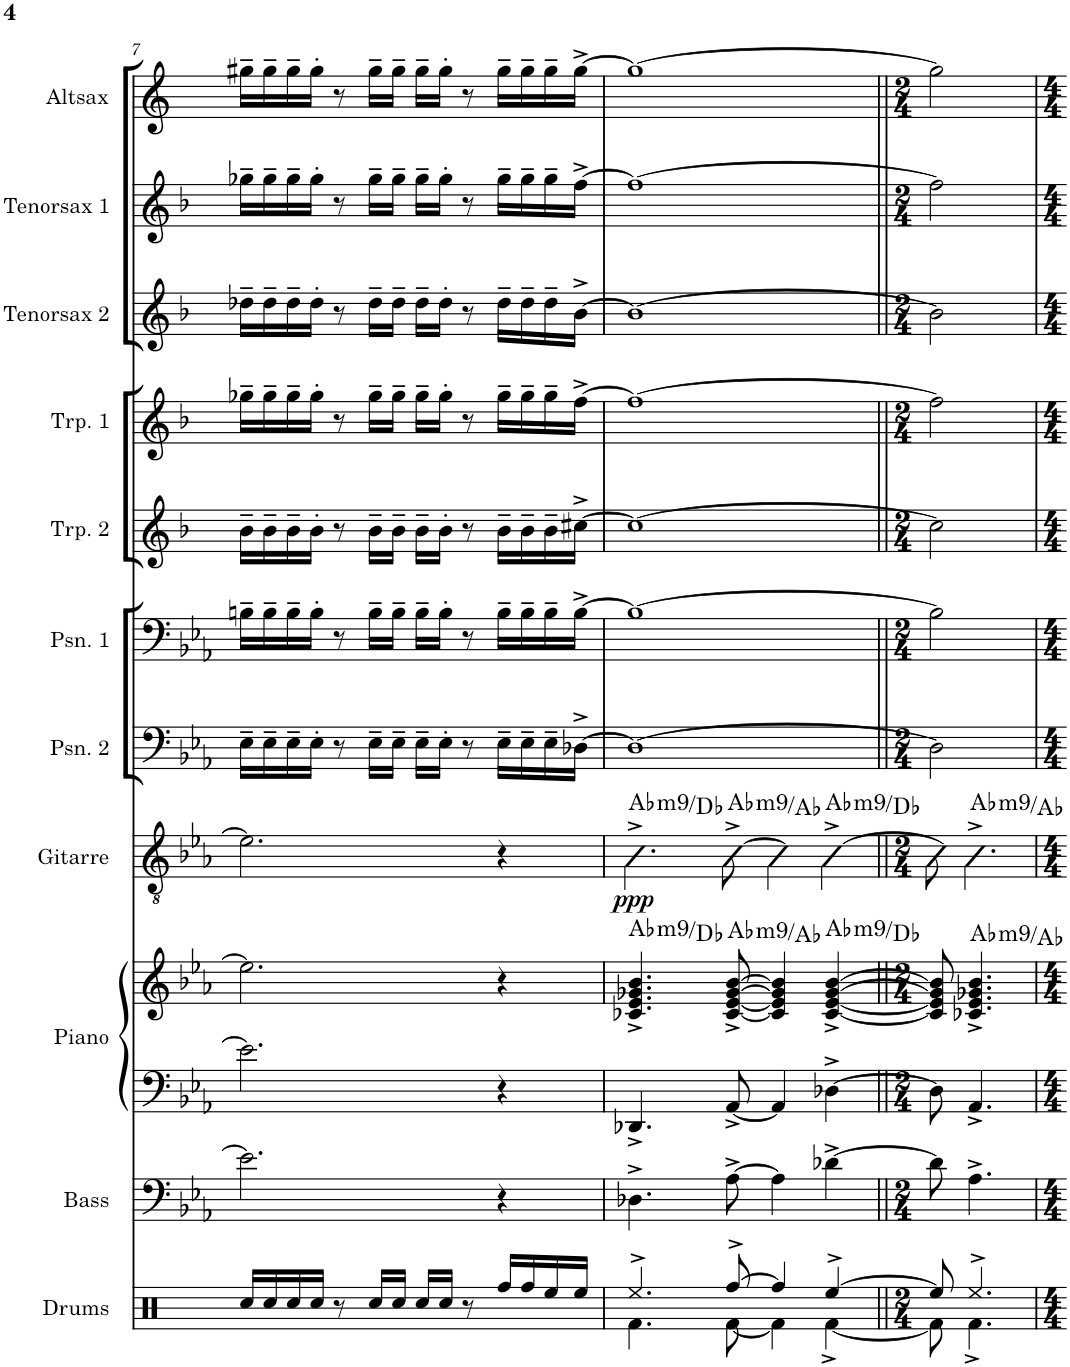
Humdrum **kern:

**kern	**kern	**kern	**kern	**harte	**kern	**dynam	**harte	**kern	**kern	**kern	**kern	**kern	**kern	**kern
*part11	*part10	*part9	*part9	*part9	*part8	*part8	*part8	*part7	*part6	*part5	*part4	*part3	*part2	*part1
*staff12	*staff11	*staff10	*staff9	*	*staff8	*staff8	*	*staff7	*staff6	*staff5	*staff4	*staff3	*staff2	*staff1
*I"Drums	*I"Bass	*I"Piano	*	*	*I"Gitarre	*	*	*I"Posaune 2	*I"Posaune 1	*I"Trompete 2	*I"Trompete 1	*I"Tenorsaxophon 2	*I"Tenorsaxophon 1	*I"Altsaxophon
*I'Drums	*I'Bass	*I'Piano	*	*	*I'Gitarre	*	*	*I'Psn. 2	*I'Psn. 1	*I'Trp. 2	*I'Trp. 1	*I'Tenorsax 2	*I'Tenorsax 1	*I'Altsax
!!LO:PB:g=z
*clefX	*clefF4	*clefF4	*clefG2	*	*clefGv2	*	*	*clefF4	*clefF4	*clefG2	*clefG2	*clefG2	*clefG2	*clefG2
*	*Trd7c12	*	*	*	*	*	*	*	*	*Trd1c2	*Trd1c2	*Trd8c14	*Trd8c14	*Trd5c9
*k[]	*k[b-e-a-]	*k[b-e-a-]	*k[b-e-a-]	*	*k[b-e-a-]	*	*	*k[b-e-a-]	*k[b-e-a-]	*k[b-]	*k[b-]	*k[b-]	*k[b-]	*k[]
*M4/4	*M4/4	*M4/4	*M4/4	*	*M4/4	*	*	*M4/4	*M4/4	*M4/4	*M4/4	*M4/4	*M4/4	*M4/4
=7	=7	=7	=7	=7	=7	=7	=7	=7	=7	=7	=7	=7	=7	=7
16Rcc/LL	2.e-\]	2.e-\]	2.ee-\]	.	2.e-\]	.	.	16E-~\LL	16Bn~\LL	16b-~\LL	16gg-X~\LL	16dd-X~\LL	16gg-X~\LL	16gg#X~\LL
16Rcc/	.	.	.	.	.	.	.	16E-~\	16B~\	16b-~\	16gg-~\	16dd-~\	16gg-~\	16gg#~\
16Rcc/	.	.	.	.	.	.	.	16E-~\	16B~\	16b-~\	16gg-~\	16dd-~\	16gg-~\	16gg#~\
16Rcc/JJ	.	.	.	.	.	.	.	16E-'\JJ	16B'\JJ	16b-'\JJ	16gg-'\JJ	16dd-'\JJ	16gg-'\JJ	16gg#'\JJ
8r	.	.	.	.	.	.	.	8r	8r	8r	8r	8r	8r	8r
16Rcc/LL	.	.	.	.	.	.	.	16E-~\LL	16B~\LL	16b-~\LL	16gg-~\LL	16dd-~\LL	16gg-~\LL	16gg#~\LL
16Rcc/JJ	.	.	.	.	.	.	.	16E-~\JJ	16B~\JJ	16b-~\JJ	16gg-~\JJ	16dd-~\JJ	16gg-~\JJ	16gg#~\JJ
16Rcc/LL	.	.	.	.	.	.	.	16E-~\LL	16B~\LL	16b-~\LL	16gg-~\LL	16dd-~\LL	16gg-~\LL	16gg#~\LL
16Rcc/JJ	.	.	.	.	.	.	.	16E-'\JJ	16B'\JJ	16b-'\JJ	16gg-'\JJ	16dd-'\JJ	16gg-'\JJ	16gg#'\JJ
8r	.	.	.	.	.	.	.	8r	8r	8r	8r	8r	8r	8r
16Rff/LL	4r	4r	4r	.	4r	.	.	16E-~\LL	16B~\LL	16b-~\LL	16gg-~\LL	16dd-~\LL	16gg-~\LL	16gg#~\LL
16Rff/	.	.	.	.	.	.	.	16E-~\	16B~\	16b-~\	16gg-~\	16dd-~\	16gg-~\	16gg#~\
16Ree/	.	.	.	.	.	.	.	16E-~\	16B~\	16b-~\	16gg-~\	16dd-~\	16gg-~\	16gg#~\
16Ree/JJ	.	.	.	.	.	.	.	[16D-X^\JJ	[16B^\JJ	[16cc#X^\JJ	[16ff^\JJ	[16b-^\JJ	[16ff^\JJ	[16gg#^\JJ
=8	=8	=8	=8	=8	=8	=8	=8	=8	=8	=8	=8	=8	=8	=8
*^	*	*	*	*	*	*	*	*	*	*	*	*	*	*
!	!	!	!	!	!LO:H:kt=m9	!	!LO:DY:b	!LO:H:kt=m9	!	!	!	!	!	!	!
4.Ree^/	4.Rf\	4.D-X^\	4.DD-X^/	4.c-X/^ 4.e-/^ 4.g-X/^ 4.b-/^	Ab:min9/4	4.B-^\	ppp	Ab:min9/4	1D-_	1B_	1cc#_	1ff_	1b-_	1ff_	1gg#_
!	!	!	!	!	!LO:H:kt=m9	!	!	!LO:H:kt=m9	!	!	!	!	!	!	!
[8Rff^/	[8Rf\	[8A-^\	[8AA-^/	[8c-/^ [8e-/^ [8g-/^ [8b-/^	Ab:min9	[8B-^\	.	Ab:min9	.	.	.	.	.	.	.
4Rff/]	4Rf\]	4A-\]	4AA-/]	4c-/] 4e-/] 4g-/] 4b-/]	.	4B-\]	.	.	.	.	.	.	.	.	.
!	!	!	!	!	!LO:H:kt=m9	!	!	!LO:H:kt=m9	!	!	!	!	!	!	!
[4Ree^/	[4Rf^\	[4d-X^\	[4D-X^\	[4c-/^ [4e-/^ [4g-/^ [4b-/^	Ab:min9/4	[4B-^\	.	Ab:min9/4	.	.	.	.	.	.	.
=9||	=9||	=9||	=9||	=9||	=9||	=9||	=9||	=9||	=9||	=9||	=9||	=9||	=9||	=9||	=9||
*M2/4	*	*M2/4	*M2/4	*M2/4	*	*M2/4	*	*	*M2/4	*M2/4	*M2/4	*M2/4	*M2/4	*M2/4	*M2/4
8Ree/]	8Rf\]	8d-\]	8D-\]	8c-/] 8e-/] 8g-/] 8b-/]	.	8B-\]	.	.	2D-\]	2B\]	2cc#\]	2ff\]	2b-\]	2ff\]	2gg#\]
!	!	!	!	!	!LO:H:kt=m9	!	!	!LO:H:kt=m9	!	!	!	!	!	!	!
4.Ree^/	4.Rf^\	4.A-^\	4.AA-^/	4.c-X/^ 4.e-/^ 4.g-X/^ 4.b-/^	Ab:min9	4.B-^\	.	Ab:min9	.	.	.	.	.	.	.
*v	*v	*	*	*	*	*	*	*	*	*	*	*	*	*	*
=	=	=	=	=	=	=	=	=	=	=	=	=	=	=
*-	*-	*-	*-	*-	*-	*-	*-	*-	*-	*-	*-	*-	*-	*-
